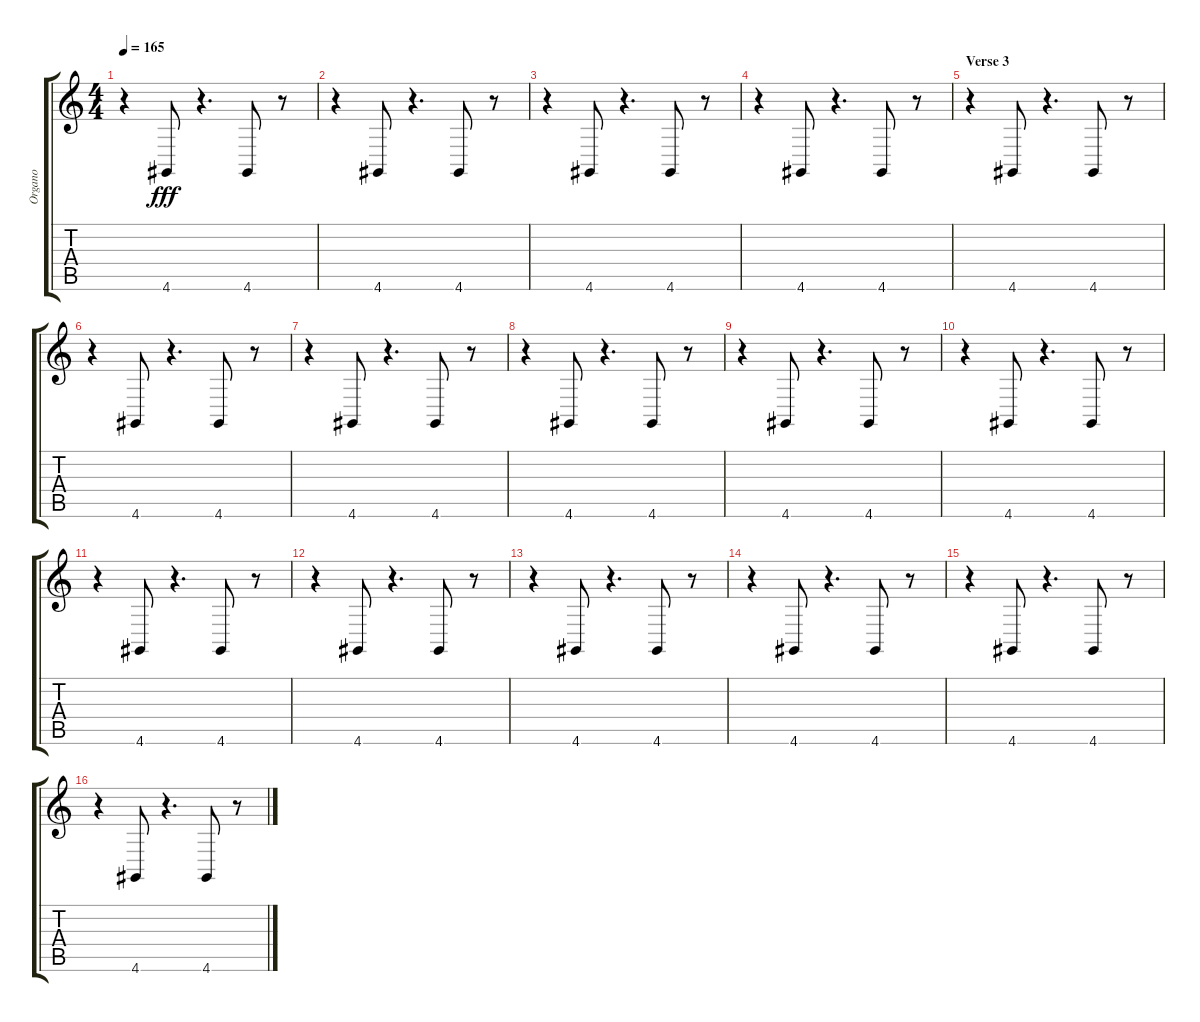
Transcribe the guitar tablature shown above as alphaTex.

\track ("Organo" "Organo") {instrument drawbarorgan}
\staff {score tabs}
\tuning (E4 B3 G3 D3 A2 E2) {hide}
\ts (4 4)
\tempo 165
\clef g2
\ks c
r.4{dy fff} 4.6.8 r.4{d} 4.6.8 r.8 |
r.4 4.6.8 r.4{d} 4.6.8 r.8 |
r.4 4.6.8 r.4{d} 4.6.8 r.8 |
r.4 4.6.8 r.4{d} 4.6.8 r.8 |
\section ("" "Verse 3")
r.4 4.6.8 r.4{d} 4.6.8 r.8 |
r.4 4.6.8 r.4{d} 4.6.8 r.8 |
r.4 4.6.8 r.4{d} 4.6.8 r.8 |
r.4 4.6.8 r.4{d} 4.6.8 r.8 |
r.4 4.6.8 r.4{d} 4.6.8 r.8 |
r.4 4.6.8 r.4{d} 4.6.8 r.8 |
r.4 4.6.8 r.4{d} 4.6.8 r.8 |
r.4 4.6.8 r.4{d} 4.6.8 r.8 |
r.4 4.6.8 r.4{d} 4.6.8 r.8 |
r.4 4.6.8 r.4{d} 4.6.8 r.8 |
r.4 4.6.8 r.4{d} 4.6.8 r.8 |
r.4 4.6.8 r.4{d} 4.6.8 r.8
